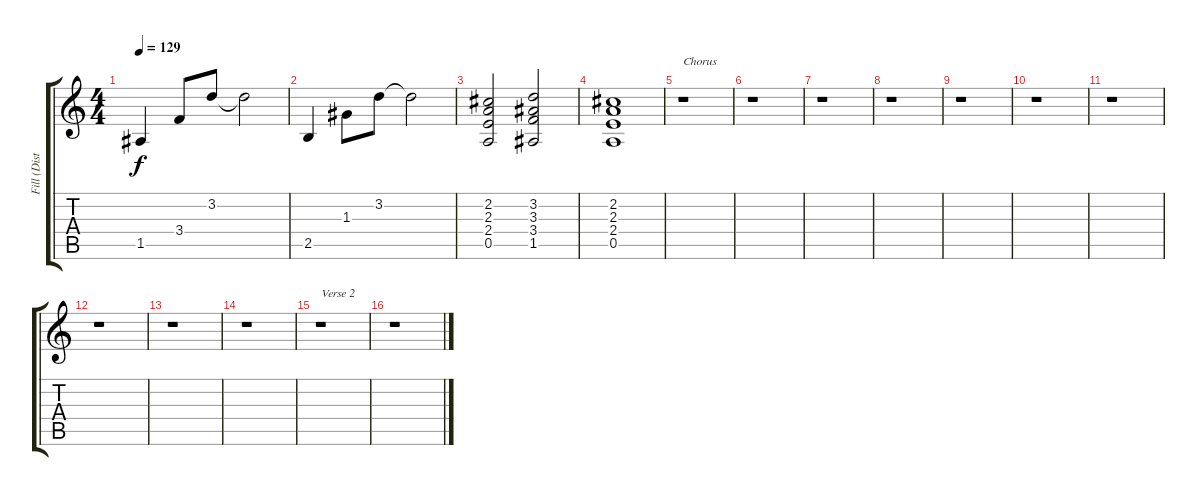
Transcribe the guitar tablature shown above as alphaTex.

\track ("Fill (Distortion Guitar)" "Fill (Dist") {instrument distortionguitar}
\staff {score tabs}
\tuning (E4 B3 G3 D3 A2 E2) {hide}
\ts (4 4)
\tempo 129
\clef g2
\ks c
1.5.4{dy f} 3.4.8 3.2.8 3.2{t}.2 |
2.5.4 1.3.8 3.2.8 3.2{t}.2 |
(2.2 2.3 2.4 0.5).2 (3.2 3.3 3.4 1.5).2 |
(2.2 2.3 2.4 0.5).1 |
r.1{txt "Chorus"} |
r.1 |
r.1 |
r.1 |
r.1 |
r.1 |
r.1 |
r.1 |
r.1 |
r.1 |
r.1{txt "Verse 2"} |
r.1
